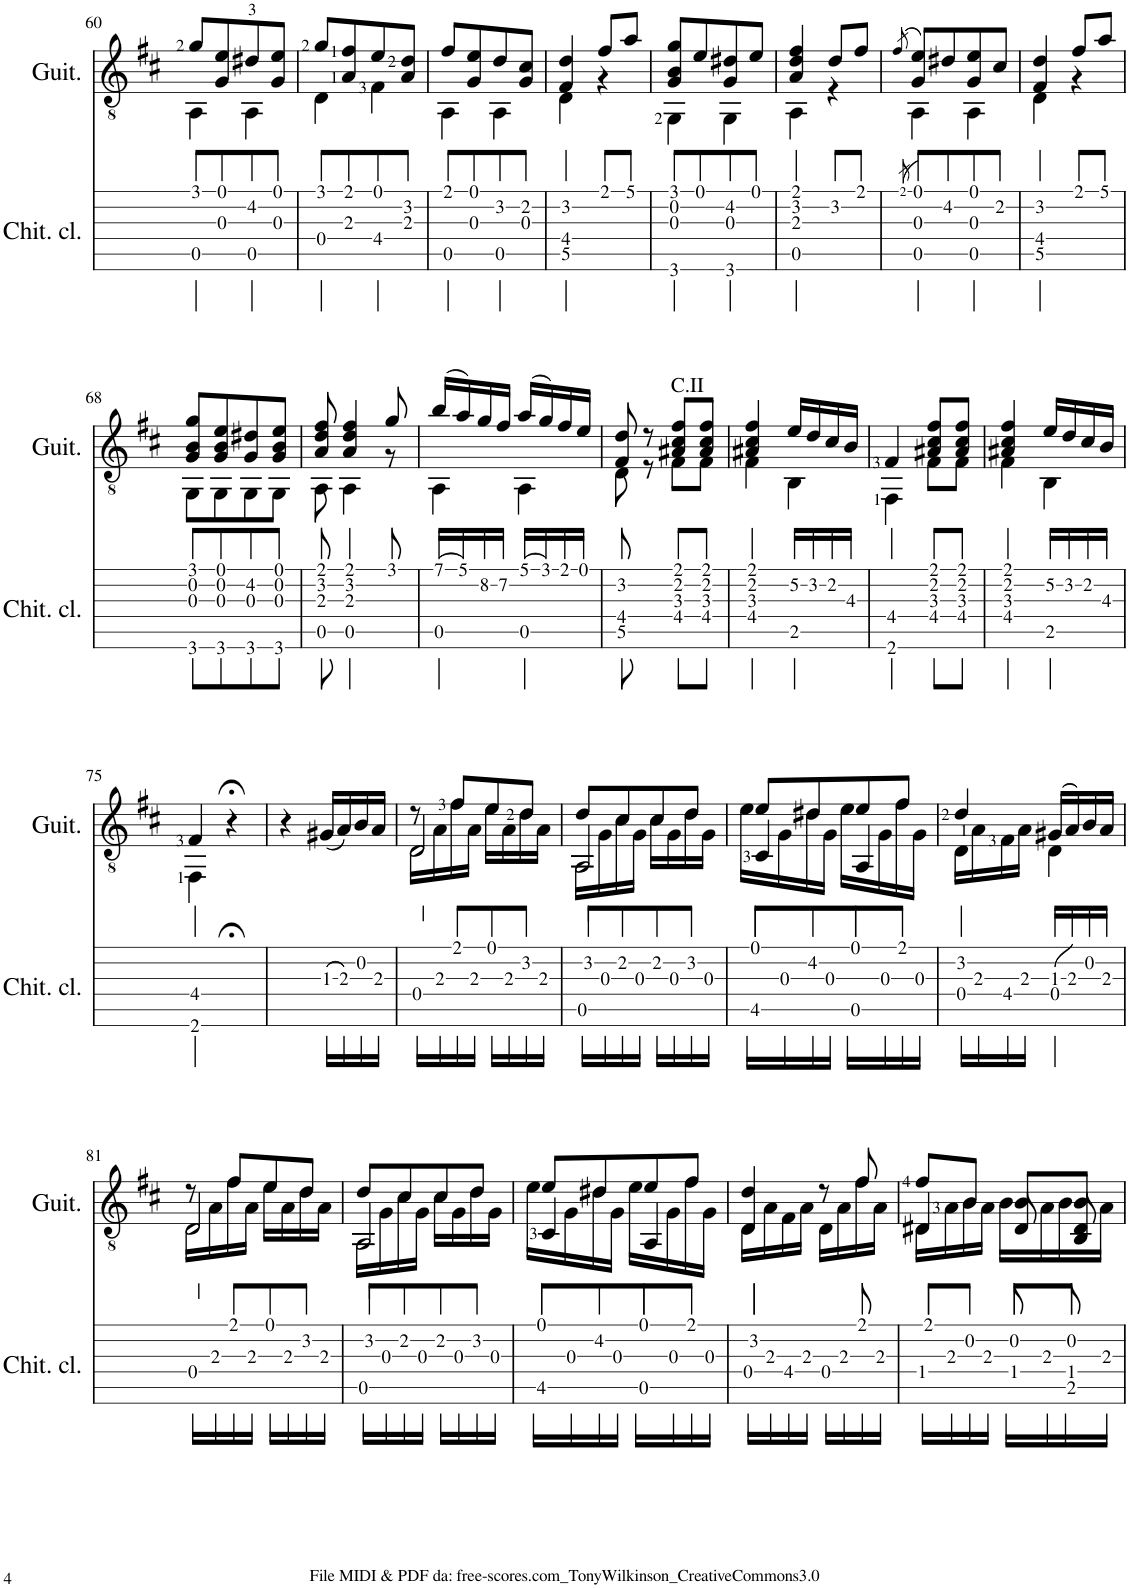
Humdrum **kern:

**kern	**kern
*part2	*part1
*staff2	*staff1
*I"Chitarra classica	*I"Guitar
*I'Chit. cl.	*I'Guit.
!!LO:PB:g=z
*	*clefGv2
*k[f#c#]	*k[f#c#]
*M2/4	*M2/4
=60	=60
*^	*^
8g/L	4AA\	8g/L	4AA\
8G/ 8e/	.	8G/ 8e/	.
8d#X/	4AA\	8d#X/	4AA\
8G/ 8e/J	.	8G/ 8e/J	.
=61	=61	=61	=61
8g/L	4D\	8g/L	4D\
8A/ 8f#/	.	8A/ 8f#/	.
8e/	4F#\	8e/	4F#\
8A/ 8d/J	.	8A/ 8d/J	.
=62	=62	=62	=62
8f#/L	4AA\	8f#/L	4AA\
8G/ 8e/	.	8G/ 8e/	.
8d/	4AA\	8d/	4AA\
8G/ 8c#/J	.	8G/ 8c#/J	.
=63	=63	=63	=63
4F#/ 4d/	4D\	4F#/ 4d/	4D\
8f#/L	4r	8f#/L	4r
8a/J	.	8a/J	.
=64	=64	=64	=64
8G/ 8B/ 8g/L	4GG\	8G/ 8B/ 8g/L	4GG\
8e/	.	8e/	.
8G/ 8d#X/	4GG\	8G/ 8d#X/	4GG\
8e/J	.	8e/J	.
=65	=65	=65	=65
4A/ 4d/ 4f#/	4AA\	4A/ 4d/ 4f#/	4AA\
8d/L	4r	8d/L	4r
8f#/J	.	8f#/J	.
=66	=66	=66	=66
(8qf#/	.	(8qf#/	.
8G/ 8e/L)	4AA\	8G/ 8e/L)	4AA\
8d#X/	.	8d#X/	.
8G/ 8e/	4AA\	8G/ 8e/	4AA\
8c#/J	.	8c#/J	.
=67	=67	=67	=67
4F#/ 4d/	4D\	4F#/ 4d/	4D\
8f#/L	4r	8f#/L	4r
8a/J	.	8a/J	.
!!LO:LB:g=z	!!
=68	=68	=68	=68
8G/ 8B/ 8g/L	8GG\L	8G/ 8B/ 8g/L	8GG\L
8G/ 8B/ 8e/	8GG\	8G/ 8B/ 8e/	8GG\
8G/ 8d#X/	8GG\	8G/ 8d#X/	8GG\
8G/ 8B/ 8e/J	8GG\J	8G/ 8B/ 8e/J	8GG\J
=69	=69	=69	=69
8A/ 8d/ 8f#/	8AA\	8A/ 8d/ 8f#/	8AA\
4A/ 4d/ 4f#/	4AA\	4A/ 4d/ 4f#/	4AA\
8g/	8r	8g/	8r
=70	=70	=70	=70
(16b/LL	4AA\	(16b/LL	4AA\
16a/)	.	16a/)	.
16g/	.	16g/	.
16f#/JJ	.	16f#/JJ	.
(16a/LL	4AA\	(16a/LL	4AA\
16g/)	.	16g/)	.
16f#/	.	16f#/	.
16e/JJ	.	16e/JJ	.
=71	=71	=71	=71
8F#/ 8d/	8D\	8F#/ 8d/	8D\
8r	8r	8r	8r
!	!	!LO:TX:a:t=C.II	!
8A#X/ 8c#/ 8f#/L	8F#\L	8A#X/ 8c#/ 8f#/L	8F#\L
8A#/ 8c#/ 8f#/J	8F#\J	8A#/ 8c#/ 8f#/J	8F#\J
=72	=72	=72	=72
4A#X/ 4c#/ 4f#/	4F#\	4A#X/ 4c#/ 4f#/	4F#\
16e/LL	4BB\	16e/LL	4BB\
16d/	.	16d/	.
16c#/	.	16c#/	.
16B/JJ	.	16B/JJ	.
=73	=73	=73	=73
4F#/	4FF#\	4F#/	4FF#\
8A#X/ 8c#/ 8f#/L	8F#\L	8A#X/ 8c#/ 8f#/L	8F#\L
8A#/ 8c#/ 8f#/J	8F#\J	8A#/ 8c#/ 8f#/J	8F#\J
=74	=74	=74	=74
4A#X/ 4c#/ 4f#/	4F#\	4A#X/ 4c#/ 4f#/	4F#\
16e/LL	4BB\	16e/LL	4BB\
16d/	.	16d/	.
16c#/	.	16c#/	.
16B/JJ	.	16B/JJ	.
!!LO:LB:g=z	!!
=75	=75	=75	=75
4F#/	4FF#\	4F#/	4FF#\
4r;<	4ryy	4r;<	4ryy
*v	*v	*	*
*	*v	*v
=76	=76
4r	4r
(16G#X\LL	(16G#X/LL
16A\)	16A/)
16B\	16B/
16A\JJ	16A/JJ
=77	=77
*^	*^
!	!LO:N:head=open	!	!LO:N:head=open
*	*^	*	*^
8r	16D\LL	2D/	8r	16D\LL	2D/
.	16A\	.	.	16A\	.
8f#/L	16f#\	.	8f#/L	16f#\	.
.	16A\JJ	.	.	16A\JJ	.
8e/	16e\LL	.	8e/	16e\LL	.
.	16A\	.	.	16A\	.
8d/J	16d\	.	8d/J	16d\	.
.	16A\JJ	.	.	16A\JJ	.
=78	=78	=78	=78	=78	=78
!	!LO:N:head=open	!	!	!LO:N:head=open	!
8d/L	16AA\LL	2AA/	8d/L	16AA\LL	2AA/
.	16G\	.	.	16G\	.
8c#/	16c#\	.	8c#/	16c#\	.
.	16G\JJ	.	.	16G\JJ	.
8c#/	16c#\LL	.	8c#/	16c#\LL	.
.	16G\	.	.	16G\	.
8d/J	16d\	.	8d/J	16d\	.
.	16G\JJ	.	.	16G\JJ	.
=79	=79	=79	=79	=79	=79
8e/L	16e\LL	4C#/	8e/L	16e\LL	4C#/
.	16G\	.	.	16G\	.
8d#X/	16d#\	.	8d#X/	16d#\	.
.	16G\JJ	.	.	16G\JJ	.
8e/	16e\LL	4AA/	8e/	16e\LL	4AA/
.	16G\	.	.	16G\	.
8f#/J	16f#\	.	8f#/J	16f#\	.
.	16G\JJ	.	.	16G\JJ	.
*	*v	*v	*	*	*
*	*	*	*v	*v
=80	=80	=80	=80
4d/	16D\LL	4d/	16D\LL
.	16A\	.	16A\
.	16F#\	.	16F#\
.	16A\JJ	.	16A\JJ
(16G#X/LL	4D\	(16G#X/LL	4D\
16A/)	.	16A/)	.
16B/	.	16B/	.
16A/JJ	.	16A/JJ	.
!!LO:LB:g=z
=81	=81	=81	=81
!	!LO:N:head=open	!	!LO:N:head=open
*	*^	*	*^
8r	16D\LL	2D/	8r	16D\LL	2D/
.	16A\	.	.	16A\	.
8f#/L	16f#\	.	8f#/L	16f#\	.
.	16A\JJ	.	.	16A\JJ	.
8e/	16e\LL	.	8e/	16e\LL	.
.	16A\	.	.	16A\	.
8d/J	16d\	.	8d/J	16d\	.
.	16A\JJ	.	.	16A\JJ	.
=82	=82	=82	=82	=82	=82
!	!LO:N:head=open	!	!	!LO:N:head=open	!
8d/L	16AA\LL	2AA/	8d/L	16AA\LL	2AA/
.	16G\	.	.	16G\	.
8c#/	16c#\	.	8c#/	16c#\	.
.	16G\JJ	.	.	16G\JJ	.
8c#/	16c#\LL	.	8c#/	16c#\LL	.
.	16G\	.	.	16G\	.
8d/J	16d\	.	8d/J	16d\	.
.	16G\JJ	.	.	16G\JJ	.
=83	=83	=83	=83	=83	=83
8e/L	16e\LL	4C#/	8e/L	16e\LL	4C#/
.	16G\	.	.	16G\	.
8d#X/	16d#\	.	8d#X/	16d#\	.
.	16G\JJ	.	.	16G\JJ	.
8e/	16e\LL	4AA/	8e/	16e\LL	4AA/
.	16G\	.	.	16G\	.
8f#/J	16f#\	.	8f#/J	16f#\	.
.	16G\JJ	.	.	16G\JJ	.
=84	=84	=84	=84	=84	=84
4d/	16D\LL	4D/	4d/	16D\LL	4D/
.	16A\	.	.	16A\	.
.	16F#\	.	.	16F#\	.
.	16A\JJ	.	.	16A\JJ	.
8r	16D\LL	4ryy	8r	16D\LL	4ryy
.	16A\	.	.	16A\	.
8f#/	16f#\	.	8f#/	16f#\	.
.	16A\JJ	.	.	16A\JJ	.
=85	=85	=85	=85	=85	=85
8f#/L	16D#X\LL	4D#/	8f#/L	16D#X\LL	4D#/
.	16A\	.	.	16A\	.
8B/J	16B\	.	8B/J	16B\	.
.	16A\JJ	.	.	16A\JJ	.
8B/L	16B\LL	8D#/	8B/L	16B\LL	8D#/
.	16A\	.	.	16A\	.
8B/J	16B\	8BB/ 8D#/	8B/J	16B\	8BB/ 8D#/
.	16A\JJ	.	.	16A\JJ	.
*v	*v	*v	*	*	*
*	*v	*v	*v
=	=
*-	*-
